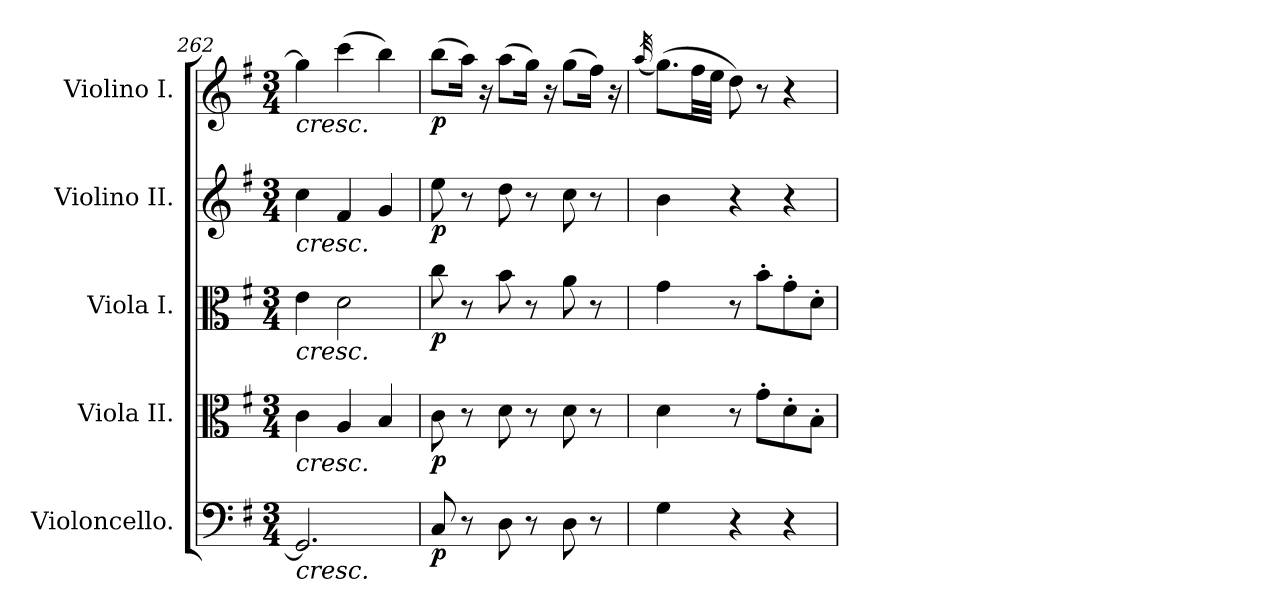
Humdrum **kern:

**kern	**dynam	**kern	**dynam	**kern	**dynam	**kern	**dynam	**kern	**dynam
*part5	*part5	*part4	*part4	*part3	*part3	*part2	*part2	*part1	*part1
*staff5	*staff5	*staff4	*staff4	*staff3	*staff3	*staff2	*staff2	*staff1	*staff1
*I"Violoncello.	*	*I"Viola II.	*	*I"Viola I.	*	*I"Violino II.	*	*I"Violino I.	*
*I'Vc	*	*I'Vla	*	*I'Vla	*	*I'Vln	*	*I'Vln	*
*clefF4	*	*clefC3	*	*clefC3	*	*clefG2	*	*clefG2	*
*k[f#]	*	*k[f#]	*	*k[f#]	*	*k[f#]	*	*k[f#]	*
*M3/4	*	*M3/4	*	*M3/4	*	*M3/4	*	*M3/4	*
=262	=262	=262	=262	=262	=262	=262	=262	=262	=262
!	!	!	!	!	!	!	!	!LO:TX:b:i:t=cresc.	!
!	!	!	!	!	!	!LO:TX:b:i:t=cresc.	!	!	!
!	!	!	!	!LO:TX:b:i:t=cresc.	!	!	!	!	!
!	!	!LO:TX:b:i:t=cresc.	!	!	!	!	!	!	!
!LO:TX:b:i:t=cresc.	!	!	!	!	!	!	!	!	!
2.GG/]	.	4c\	.	4e\	.	4cc\	.	4gg\]	.
.	.	4A/	.	2d\	.	4f#/	.	(>4ccc\	.
.	.	4B/	.	.	.	4g/	.	4bb\)	.
=263	=263	=263	=263	=263	=263	=263	=263	=263	=263
!	!LO:DY:b	!	!LO:DY:b	!	!LO:DY:b	!	!LO:DY:b	!	!LO:DY:b
8C/	p	8c\	p	8cc\	p	8ee\	p	(>8bb\L	p
8r	.	8r	.	8r	.	8r	.	16aa\Jk)	.
.	.	.	.	.	.	.	.	16r	.
8D\	.	8d\	.	8b\	.	8dd\	.	(>8aa\L	.
8r	.	8r	.	8r	.	8r	.	16gg\Jk)	.
.	.	.	.	.	.	.	.	16r	.
8D\	.	8d\	.	8a\	.	8cc\	.	(>8gg\L	.
8r	.	8r	.	8r	.	8r	.	16ff#\Jk)	.
.	.	.	.	.	.	.	.	16r	.
=264	=264	=264	=264	=264	=264	=264	=264	=264	=264
.	.	.	.	.	.	.	.	(<32qaa/	.
4G\	.	4d\	.	4g\	.	4b\	.	(>8.gg\L)	.
.	.	.	.	.	.	.	.	32ff#\LL	.
.	.	.	.	.	.	.	.	32ee\JJJ	.
4r	.	8r	.	8r	.	4r	.	8dd\)	.
.	.	8g'\L	.	8b'\L	.	.	.	8r	.
4r	.	8d'\	.	8g'\	.	4r	.	4r	.
.	.	8B'\J	.	8d'\J	.	.	.	.	.
=	=	=	=	=	=	=	=	=	=
*-	*-	*-	*-	*-	*-	*-	*-	*-	*-
